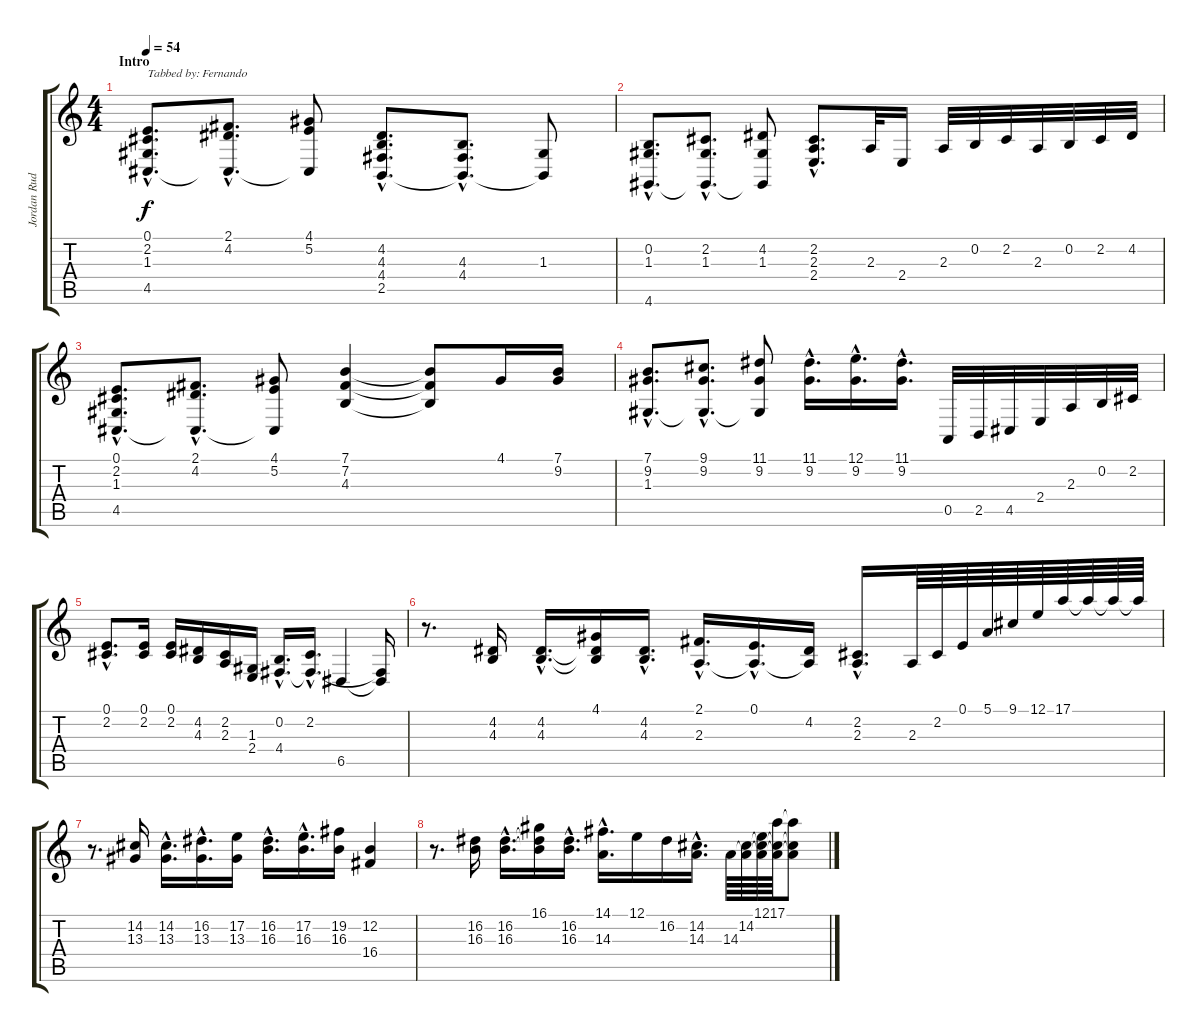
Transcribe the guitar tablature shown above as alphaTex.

\track ("Jordan Rudess - Right Hand" "Jordan Rud") {instrument acousticgrandpiano}
\staff {score tabs}
\tuning (E4 B3 G3 D3 A2 E2) {hide}
\ts (4 4)
\section ("" "Intro")
\tempo 54
\clef g2
\ks c
(0.1{hac} 2.2{hac} 1.3{hac} 4.5{hac}).8{d txt "Tabbed by: Fernando" dy f instrument acousticgrandpiano} (2.1{hac} 4.2{hac} 4.5{hac t}).8{d} (4.1 5.2 4.5{t}).8 (4.2{hac} 4.3{hac} 4.4{hac} 2.5{hac}).8{d} (4.3{hac} 4.4{hac} 2.5{hac t}).8{d} (1.3 2.5{t}).8 |
(0.2{hac} 1.3{hac} 4.6{hac}).8{d} (2.2{hac} 1.3{hac} 4.6{hac t}).8{d} (4.2 1.3 4.6{t}).8 (2.2{hac} 2.3{hac} 2.4{hac}).8{d} 2.3.32 2.4.16 2.3.32 0.2.32 2.2.32 2.3.32 0.2.32 2.2.32 4.2.32 |
(0.1{hac} 2.2{hac} 1.3{hac} 4.5{hac}).8{d} (2.1{hac} 4.2{hac} 4.5{hac t}).8{d} (4.1 5.2 4.5{t}).8 (7.1 7.2 4.3).4 (7.1{t} 7.2{t} 4.3{t}).8 4.1.16 (7.1 9.2).16 |
(7.1{hac} 9.2{hac} 1.3{hac}).8{d} (9.1{hac} 9.2{hac} 1.3{hac t}).8{d} (11.1 9.2 1.3{t}).8 (11.1{hac} 9.2{hac}).16{d} (12.1{hac} 9.2).16{d} (11.1{hac} 9.2{hac}).16{d} 0.5.32 2.5.32 4.5.32 2.4.32 2.3.32 0.2.32 2.2.32 |
(0.1{hac} 2.2{hac}).8{d} (0.1 2.2).16 (0.1 2.2).16 (4.2 4.3).16 (2.2 2.3).16 (1.3 2.4).16 (0.2{hac} 4.4{hac}).16{d} (2.2{hac} 4.4{hac t}).16{d} 6.5.4 (4.4{t} 6.5{t}).16 |
r.8{d} (4.2 4.3).16 (4.2{hac} 4.3{hac}).16{d} (4.1 4.2{t} 4.3{t}).16 (4.2{hac} 4.3{hac}).16{d} (2.1{hac} 2.3{hac}).16{d} (0.1{hac} 2.3{hac t}).16{d} (4.2 2.3{t}).16 (2.2{hac} 2.3{hac}).16{d} 2.3.64 2.2.64 0.1.64 5.1.64 9.1.64 12.1.64 17.1.64 17.1{t}.64 17.1{t}.64 17.1{t}.64 |
r.8{d} (14.2 13.3).16 (14.2{hac} 13.3{hac}).16{d} (16.2{hac} 13.3{hac}).16{d} (17.2 13.3).16 (16.2{hac} 16.3{hac}).16{d} (17.2{hac} 16.3{hac}).16{d} (19.2 16.3).16 (12.2 16.4).4 |
r.8{d} (16.2 16.3).16 (16.2{hac} 16.3{hac}).16{d} (16.1 16.2{t} 16.3{t}).16 (16.2{hac} 16.3{hac}).16{d} (14.1{hac} 14.3{hac}).16{d} 12.1.16 16.2.16 (14.2{hac} 14.3{hac}).16{d} 14.3.64 (14.2 14.3{t}).64 (12.1 14.2{t} 14.3{t}).64 (17.1 14.2{t} 14.3{t}).64 (17.1{t} 14.2{t} 14.3{t}).8
